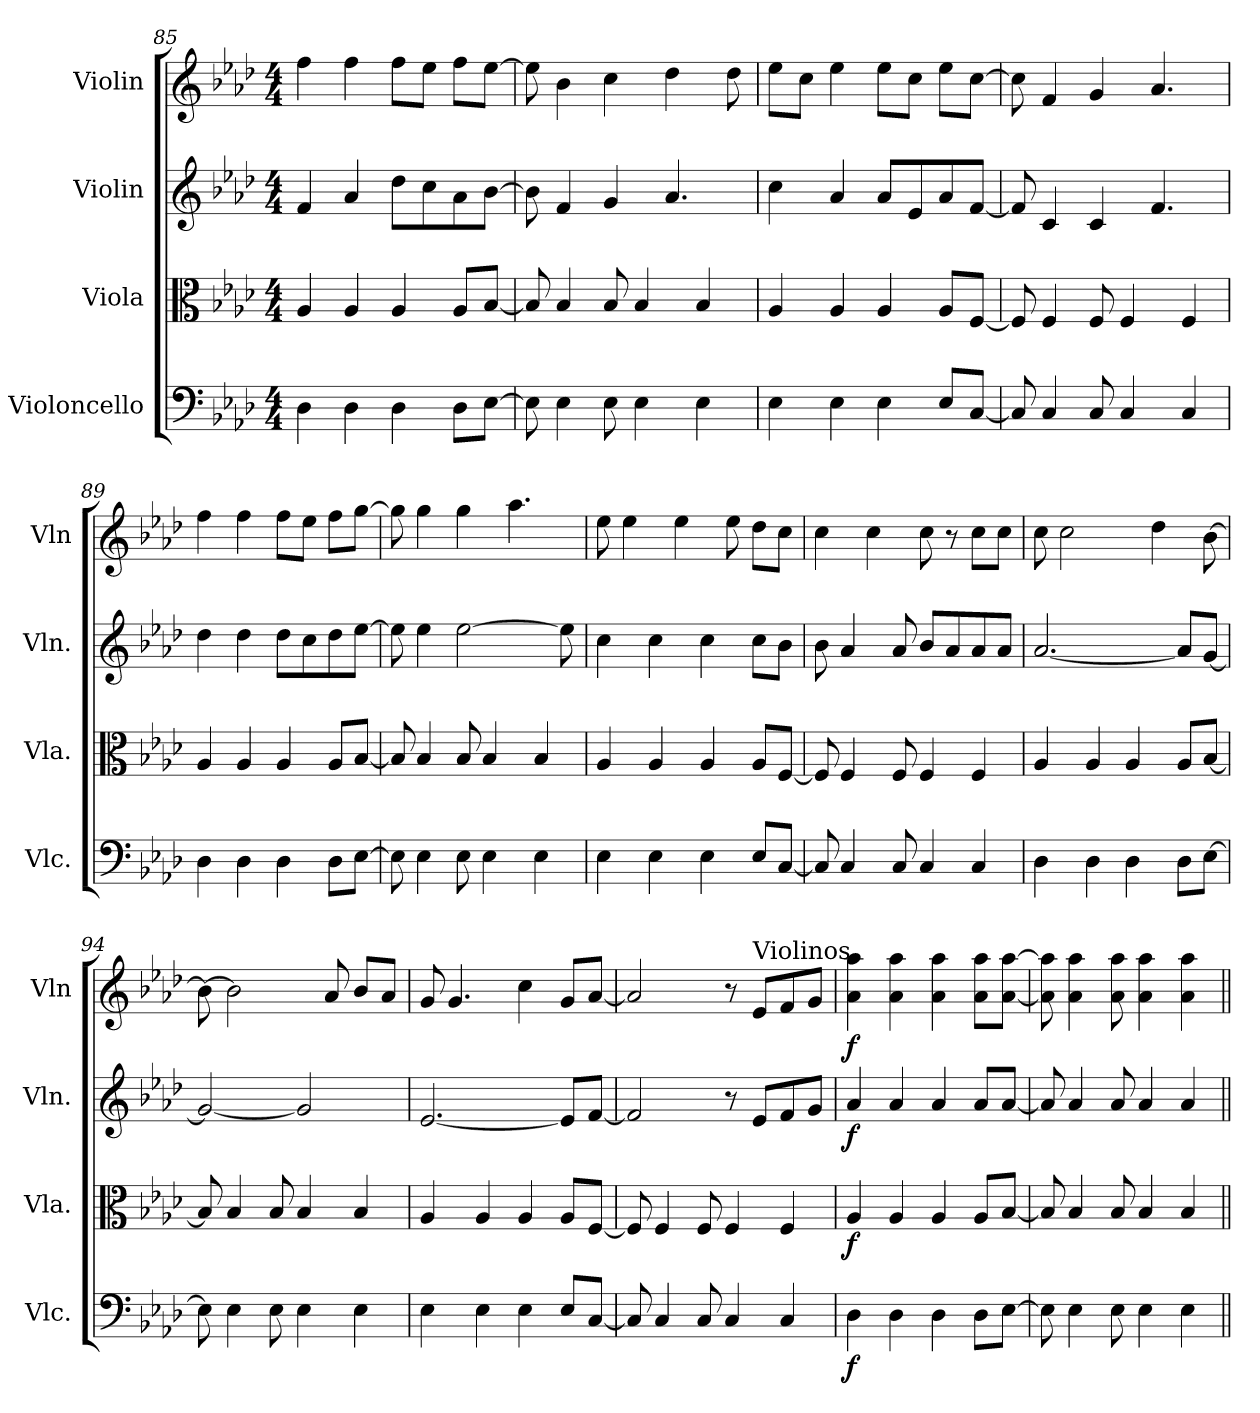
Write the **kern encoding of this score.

**kern	**dynam	**kern	**dynam	**kern	**dynam	**kern	**dynam
*part4	*part4	*part3	*part3	*part2	*part2	*part1	*part1
*staff4	*staff4	*staff3	*staff3	*staff2	*staff2	*staff1	*staff1
*I"Violoncello	*	*I"Viola	*	*I"Violin	*	*I"Violin	*
*I'Vlc.	*	*I'Vla.	*	*I'Vln.	*	*I'Vln	*
*clefF4	*	*clefC3	*	*clefG2	*	*clefG2	*
*k[b-e-a-d-]	*	*k[b-e-a-d-]	*	*k[b-e-a-d-]	*	*k[b-e-a-d-]	*
*M4/4	*	*M4/4	*	*M4/4	*	*M4/4	*
=85	=85	=85	=85	=85	=85	=85	=85
4D-\	.	4A-/	.	4f/	.	4ff\	.
4D-\	.	4A-/	.	4a-/	.	4ff\	.
4D-\	.	4A-/	.	8dd-\L	.	8ff\L	.
.	.	.	.	8cc\	.	8ee-\J	.
8D-\L	.	8A-/L	.	8a-/	.	8ff\L	.
[8E-\J	.	[8B-/J	.	[8b-\J	.	[8ee-\J	.
=86	=86	=86	=86	=86	=86	=86	=86
8E-\]	.	8B-/]	.	8b-\]	.	8ee-\]	.
4E-\	.	4B-/	.	4f/	.	4b-\	.
8E-\	.	8B-/	.	4g/	.	4cc\	.
4E-\	.	4B-/	.	.	.	.	.
.	.	.	.	4.a-/	.	4dd-\	.
4E-\	.	4B-/	.	.	.	.	.
.	.	.	.	.	.	8dd-\	.
=87	=87	=87	=87	=87	=87	=87	=87
4E-\	.	4A-/	.	4cc\	.	8ee-\L	.
.	.	.	.	.	.	8cc\J	.
4E-\	.	4A-/	.	4a-/	.	4ee-\	.
4E-\	.	4A-/	.	8a-/L	.	8ee-\L	.
.	.	.	.	8e-/	.	8cc\J	.
8E-\L	.	8A-/L	.	8a-/	.	8ee-\L	.
[8C/J	.	[8F/J	.	[8f/J	.	[8cc\J	.
!!LO:LB:g=z
=88	=88	=88	=88	=88	=88	=88	=88
8C/]	.	8F/]	.	8f/]	.	8cc\]	.
4C/	.	4F/	.	4c/	.	4f/	.
8C/	.	8F/	.	4c/	.	4g/	.
4C/	.	4F/	.	.	.	.	.
.	.	.	.	4.f/	.	4.a-/	.
4C/	.	4F/	.	.	.	.	.
=89	=89	=89	=89	=89	=89	=89	=89
4D-\	.	4A-/	.	4dd-\	.	4ff\	.
4D-\	.	4A-/	.	4dd-\	.	4ff\	.
4D-\	.	4A-/	.	8dd-\L	.	8ff\L	.
.	.	.	.	8cc\	.	8ee-\J	.
8D-\L	.	8A-/L	.	8dd-\	.	8ff\L	.
[8E-\J	.	[8B-/J	.	[8ee-\J	.	[8gg\J	.
=90	=90	=90	=90	=90	=90	=90	=90
8E-\]	.	8B-/]	.	8ee-\]	.	8gg\]	.
4E-\	.	4B-/	.	4ee-\	.	4gg\	.
8E-\	.	8B-/	.	[2ee-\	.	4gg\	.
4E-\	.	4B-/	.	.	.	.	.
.	.	.	.	.	.	4.aa-\	.
4E-\	.	4B-/	.	.	.	.	.
.	.	.	.	8ee-\]	.	.	.
=91	=91	=91	=91	=91	=91	=91	=91
4E-\	.	4A-/	.	4cc\	.	8ee-\	.
.	.	.	.	.	.	4ee-\	.
4E-\	.	4A-/	.	4cc\	.	.	.
.	.	.	.	.	.	4ee-\	.
4E-\	.	4A-/	.	4cc\	.	.	.
.	.	.	.	.	.	8ee-\	.
8E-\L	.	8A-/L	.	8cc\L	.	8dd-\L	.
[8C/J	.	[8F/J	.	8b-\J	.	8cc\J	.
=92	=92	=92	=92	=92	=92	=92	=92
8C/]	.	8F/]	.	8b-\	.	4cc\	.
4C/	.	4F/	.	4a-/	.	.	.
.	.	.	.	.	.	4cc\	.
8C/	.	8F/	.	8a-/	.	.	.
4C/	.	4F/	.	8b-\L	.	8cc\	.
.	.	.	.	8a-/	.	8r	.
4C/	.	4F/	.	8a-/	.	8cc\L	.
.	.	.	.	8a-/J	.	8cc\J	.
!!LO:LB:g=z
=93	=93	=93	=93	=93	=93	=93	=93
4D-\	.	4A-/	.	[2.a-/	.	8cc\	.
.	.	.	.	.	.	2cc\	.
4D-\	.	4A-/	.	.	.	.	.
4D-\	.	4A-/	.	.	.	.	.
.	.	.	.	.	.	4dd-\	.
8D-\L	.	8A-/L	.	8a-/L]	.	.	.
[8E-\J	.	[8B-/J	.	[8g/J	.	[8b-\	.
=94	=94	=94	=94	=94	=94	=94	=94
8E-\]	.	8B-/]	.	2g/_	.	8b-\_	.
4E-\	.	4B-/	.	.	.	2b-\]	.
8E-\	.	8B-/	.	.	.	.	.
4E-\	.	4B-/	.	2g/]	.	.	.
.	.	.	.	.	.	8a-/	.
4E-\	.	4B-/	.	.	.	8b-/L	.
.	.	.	.	.	.	8a-/J	.
=95	=95	=95	=95	=95	=95	=95	=95
4E-\	.	4A-/	.	[2.e-/	.	8g/	.
.	.	.	.	.	.	4.g/	.
4E-\	.	4A-/	.	.	.	.	.
4E-\	.	4A-/	.	.	.	4cc\	.
8E-\L	.	8A-/L	.	8e-/L]	.	8g/L	.
[8C/J	.	[8F/J	.	[8f/J	.	[8a-/J	.
=96	=96	=96	=96	=96	=96	=96	=96
8C/]	.	8F/]	.	2f/]	.	2a-/]	.
4C/	.	4F/	.	.	.	.	.
8C/	.	8F/	.	.	.	.	.
4C/	.	4F/	.	8r	.	8r	.
!	!	!	!	!	!	!LO:TX:a:t=Violinos	!
.	.	.	.	8e-/L	.	8e-/L	.
4C/	.	4F/	.	8f/	.	8f/	.
.	.	.	.	8g/J	.	8g/J	.
=97	=97	=97	=97	=97	=97	=97	=97
!	!LO:DY:b	!	!LO:DY:b	!	!LO:DY:b	!	!LO:DY:b
4D-\	f	4A-/	f	4a-/	f	4a-\ 4aa-\	f
4D-\	.	4A-/	.	4a-/	.	4a-\ 4aa-\	.
4D-\	.	4A-/	.	4a-/	.	4a-\ 4aa-\	.
8D-\L	.	8A-/L	.	8a-/L	.	8a-\ 8aa-\L	.
[8E-\J	.	[8B-/J	.	[8a-/J	.	[8a-\ [8aa-\J	.
!!LO:LB:g=z
=98	=98	=98	=98	=98	=98	=98	=98
8E-\]	.	8B-/]	.	8a-/]	.	8a-\] 8aa-\]	.
4E-\	.	4B-/	.	4a-/	.	4a-\ 4aa-\	.
8E-\	.	8B-/	.	8a-/	.	8a-\ 8aa-\	.
4E-\	.	4B-/	.	4a-/	.	4a-\ 4aa-\	.
4E-\	.	4B-/	.	4a-/	.	4a-\ 4aa-\	.
=||	=||	=||	=||	=||	=||	=||	=||
*-	*-	*-	*-	*-	*-	*-	*-
